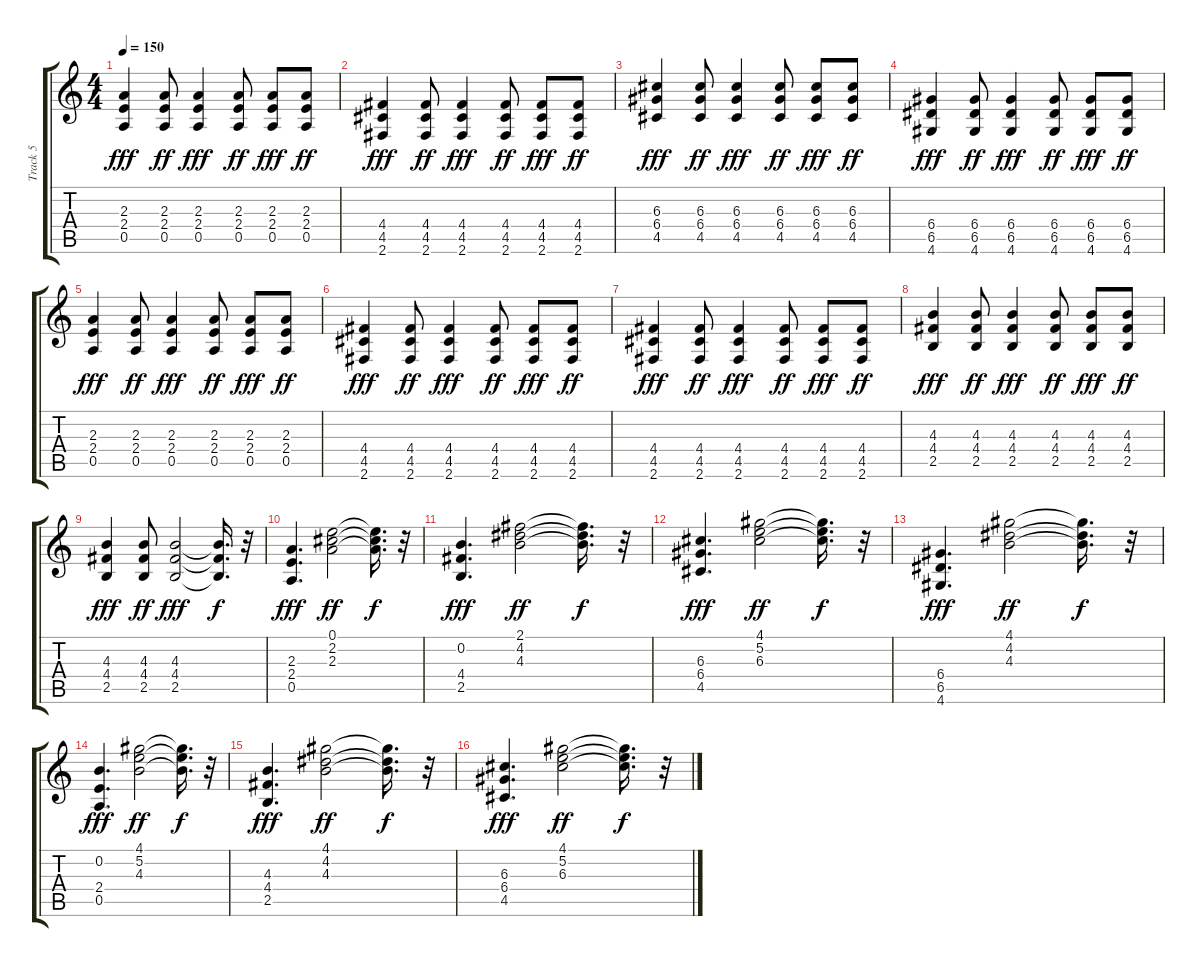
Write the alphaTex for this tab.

\track ("Track 5" "Track 5") {instrument electricguitarmuted}
\staff {score tabs}
\tuning (E4 B3 G3 D3 A2 E2) {hide}
\ts (4 4)
\tempo 150
\clef g2
\ks c
(2.3 2.4 0.5).4{dy fff} (2.3 2.4 0.5).8{dy ff} (2.3 2.4 0.5).4{dy fff} (2.3 2.4 0.5).8{dy ff} (2.3 2.4 0.5).8{dy fff} (2.3 2.4 0.5).8{dy ff} |
(4.4 4.5 2.6).4{dy fff} (4.4 4.5 2.6).8{dy ff} (4.4 4.5 2.6).4{dy fff} (4.4 4.5 2.6).8{dy ff} (4.4 4.5 2.6).8{dy fff} (4.4 4.5 2.6).8{dy ff} |
(6.3 6.4 4.5).4{dy fff} (6.3 6.4 4.5).8{dy ff} (6.3 6.4 4.5).4{dy fff} (6.3 6.4 4.5).8{dy ff} (6.3 6.4 4.5).8{dy fff} (6.3 6.4 4.5).8{dy ff} |
(6.4 6.5 4.6).4{dy fff} (6.4 6.5 4.6).8{dy ff} (6.4 6.5 4.6).4{dy fff} (6.4 6.5 4.6).8{dy ff} (6.4 6.5 4.6).8{dy fff} (6.4 6.5 4.6).8{dy ff} |
(2.3 2.4 0.5).4{dy fff} (2.3 2.4 0.5).8{dy ff} (2.3 2.4 0.5).4{dy fff} (2.3 2.4 0.5).8{dy ff} (2.3 2.4 0.5).8{dy fff} (2.3 2.4 0.5).8{dy ff} |
(4.4 4.5 2.6).4{dy fff} (4.4 4.5 2.6).8{dy ff} (4.4 4.5 2.6).4{dy fff} (4.4 4.5 2.6).8{dy ff} (4.4 4.5 2.6).8{dy fff} (4.4 4.5 2.6).8{dy ff} |
(4.4 4.5 2.6).4{dy fff} (4.4 4.5 2.6).8{dy ff} (4.4 4.5 2.6).4{dy fff} (4.4 4.5 2.6).8{dy ff} (4.4 4.5 2.6).8{dy fff} (4.4 4.5 2.6).8{dy ff} |
(4.3 4.4 2.5).4{dy fff} (4.3 4.4 2.5).8{dy ff} (4.3 4.4 2.5).4{dy fff} (4.3 4.4 2.5).8{dy ff} (4.3 4.4 2.5).8{dy fff} (4.3 4.4 2.5).8{dy ff} |
(4.3 4.4 2.5).4{dy fff} (4.3 4.4 2.5).8{dy ff} (4.3 4.4 2.5).2{dy fff} (4.3{t} 4.4{t} 2.5{t}).16{d dy f} r.32 |
(2.3 2.4 0.5).4{d dy fff} (0.1 2.2 2.3).2{dy ff} (0.1{t} 2.2{t} 2.3{t}).16{d dy f} r.32 |
(0.2 4.4 2.5).4{d dy fff} (2.1 4.2 4.3).2{dy ff} (2.1{t} 4.2{t} 4.3{t}).16{d dy f} r.32 |
(6.3 6.4 4.5).4{d dy fff} (4.1 5.2 6.3).2{dy ff} (4.1{t} 5.2{t} 6.3{t}).16{d dy f} r.32 |
(6.4 6.5 4.6).4{d dy fff} (4.1 4.2 4.3).2{dy ff} (4.1{t} 4.2{t} 4.3{t}).16{d dy f} r.32 |
(0.2 2.4 0.5).4{d dy fff} (4.1 5.2 4.3).2{dy ff} (4.1{t} 5.2{t} 4.3{t}).16{d dy f} r.32 |
(4.3 4.4 2.5).4{d dy fff} (4.1 4.2 4.3).2{dy ff} (4.1{t} 4.2{t} 4.3{t}).16{d dy f} r.32 |
(6.3 6.4 4.5).4{d dy fff} (4.1 5.2 6.3).2{dy ff} (4.1{t} 5.2{t} 6.3{t}).16{d dy f} r.32
